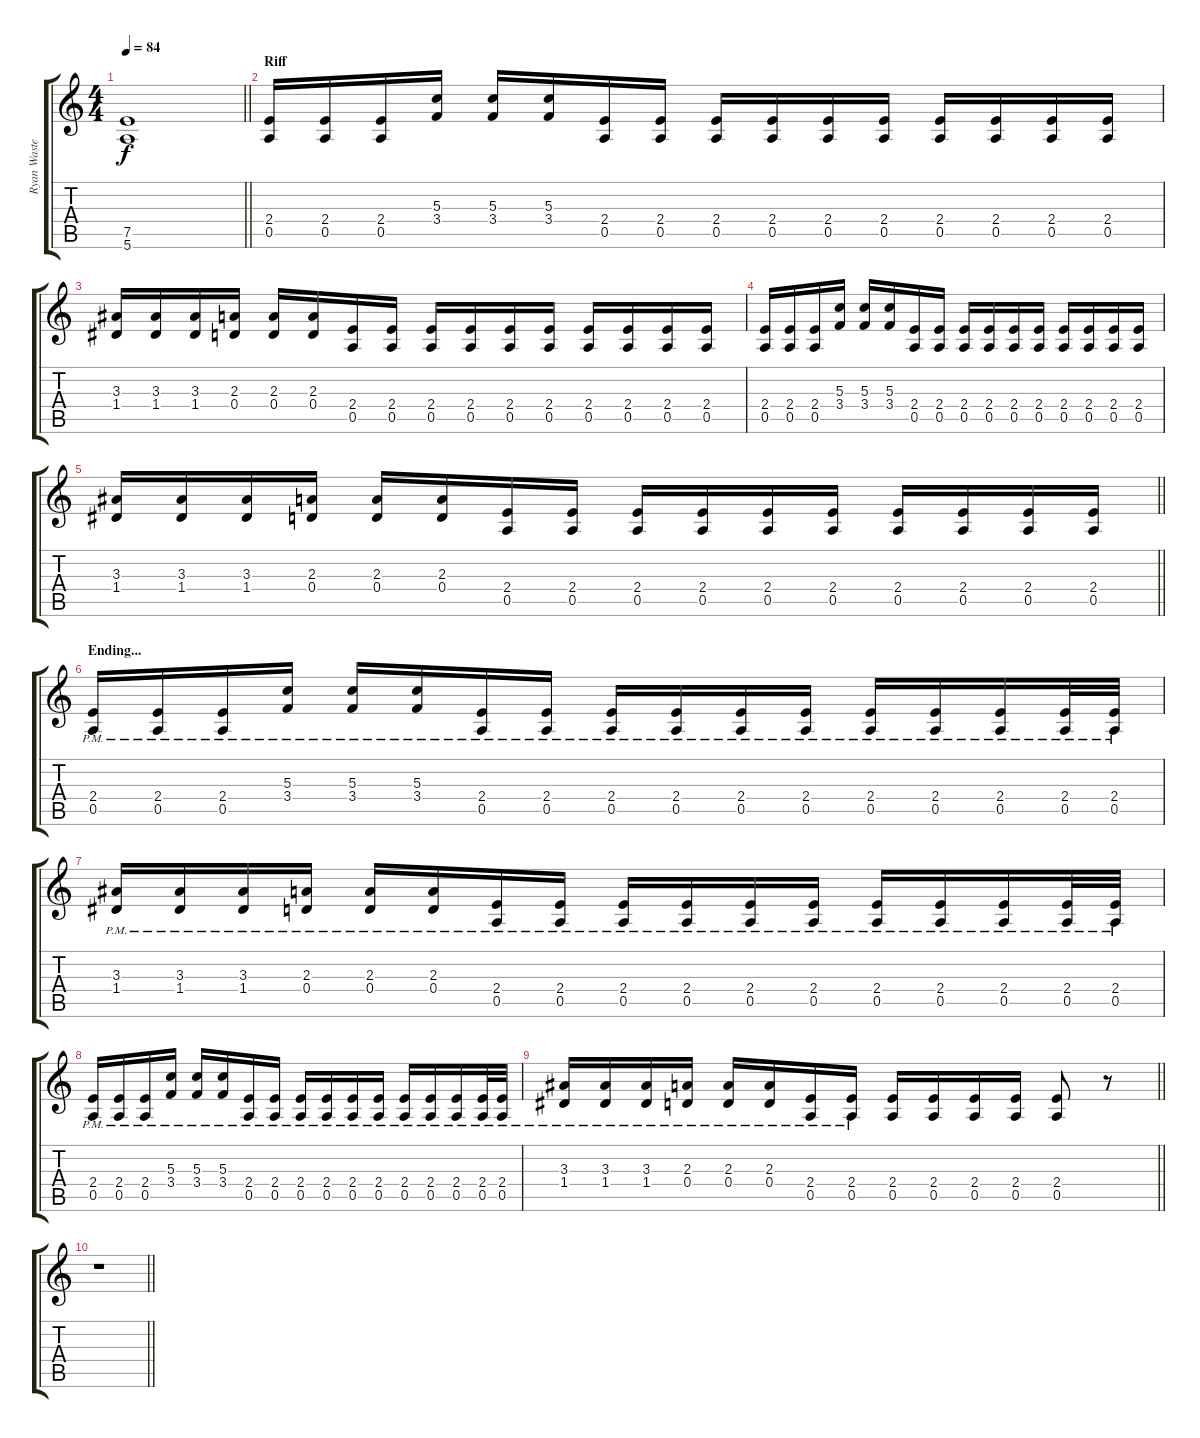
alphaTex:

\track ("Ryan Waste" "Ryan Waste") {instrument distortionguitar}
\staff {score tabs}
\tuning (E4 B3 G3 D3 A2 E2) {hide}
\ts (4 4)
\tempo 84
\clef g2
\barLineRight lightlight
\ks c
(7.5{t} 5.6{t}).1{dy f} |
\section ("" "Riff")
(2.4 0.5).16 (2.4 0.5).16 (2.4 0.5).16 (5.3 3.4).16 (5.3 3.4).16 (5.3 3.4).16 (2.4 0.5).16 (2.4 0.5).16 (2.4 0.5).16 (2.4 0.5).16 (2.4 0.5).16 (2.4 0.5).16 (2.4 0.5).16 (2.4 0.5).16 (2.4 0.5).16 (2.4 0.5).16 |
(3.3 1.4).16 (3.3 1.4).16 (3.3 1.4).16 (2.3 0.4).16 (2.3 0.4).16 (2.3 0.4).16 (2.4 0.5).16 (2.4 0.5).16 (2.4 0.5).16 (2.4 0.5).16 (2.4 0.5).16 (2.4 0.5).16 (2.4 0.5).16 (2.4 0.5).16 (2.4 0.5).16 (2.4 0.5).16 |
(2.4 0.5).16 (2.4 0.5).16 (2.4 0.5).16 (5.3 3.4).16 (5.3 3.4).16 (5.3 3.4).16 (2.4 0.5).16 (2.4 0.5).16 (2.4 0.5).16 (2.4 0.5).16 (2.4 0.5).16 (2.4 0.5).16 (2.4 0.5).16 (2.4 0.5).16 (2.4 0.5).16 (2.4 0.5).16 |
\barLineRight lightlight
(3.3 1.4).16 (3.3 1.4).16 (3.3 1.4).16 (2.3 0.4).16 (2.3 0.4).16 (2.3 0.4).16 (2.4 0.5).16 (2.4 0.5).16 (2.4 0.5).16 (2.4 0.5).16 (2.4 0.5).16 (2.4 0.5).16 (2.4 0.5).16 (2.4 0.5).16 (2.4 0.5).16 (2.4 0.5).16 |
\section ("" "Ending...")
(2.4{pm} 0.5{pm}).16 (2.4{pm} 0.5{pm}).16 (2.4{pm} 0.5{pm}).16 (5.3{pm} 3.4{pm}).16 (5.3{pm} 3.4{pm}).16 (5.3{pm} 3.4{pm}).16 (2.4{pm} 0.5{pm}).16 (2.4{pm} 0.5{pm}).16 (2.4{pm} 0.5{pm}).16 (2.4{pm} 0.5{pm}).16 (2.4{pm} 0.5{pm}).16 (2.4{pm} 0.5{pm}).16 (2.4{pm} 0.5{pm}).16 (2.4{pm} 0.5{pm}).16 (2.4{pm} 0.5{pm}).16 (2.4{pm} 0.5{pm}).32 (2.4{pm} 0.5{pm}).32 |
(3.3{pm} 1.4{pm}).16 (3.3{pm} 1.4{pm}).16 (3.3{pm} 1.4{pm}).16 (2.3{pm} 0.4{pm}).16 (2.3{pm} 0.4{pm}).16 (2.3{pm} 0.4{pm}).16 (2.4{pm} 0.5{pm}).16 (2.4{pm} 0.5{pm}).16 (2.4{pm} 0.5{pm}).16 (2.4{pm} 0.5{pm}).16 (2.4{pm} 0.5{pm}).16 (2.4{pm} 0.5{pm}).16 (2.4{pm} 0.5{pm}).16 (2.4{pm} 0.5{pm}).16 (2.4{pm} 0.5{pm}).16 (2.4{pm} 0.5{pm}).32 (2.4{pm} 0.5{pm}).32 |
(2.4{pm} 0.5{pm}).16 (2.4{pm} 0.5{pm}).16 (2.4{pm} 0.5{pm}).16 (5.3{pm} 3.4{pm}).16 (5.3{pm} 3.4{pm}).16 (5.3{pm} 3.4{pm}).16 (2.4{pm} 0.5{pm}).16 (2.4{pm} 0.5{pm}).16 (2.4{pm} 0.5{pm}).16 (2.4{pm} 0.5{pm}).16 (2.4{pm} 0.5{pm}).16 (2.4{pm} 0.5{pm}).16 (2.4{pm} 0.5{pm}).16 (2.4{pm} 0.5{pm}).16 (2.4{pm} 0.5{pm}).16 (2.4{pm} 0.5{pm}).32 (2.4{pm} 0.5{pm}).32 |
\barLineRight lightlight
(3.3{pm} 1.4{pm}).16 (3.3{pm} 1.4{pm}).16 (3.3{pm} 1.4{pm}).16 (2.3{pm} 0.4{pm}).16 (2.3{pm} 0.4{pm}).16 (2.3{pm} 0.4{pm}).16 (2.4{pm} 0.5{pm}).16 (2.4{pm} 0.5{pm}).16 (2.4 0.5).16 (2.4 0.5).16 (2.4 0.5).16 (2.4 0.5).16 (2.4 0.5).8 r.8 |
\barLineRight lightlight
r.1
